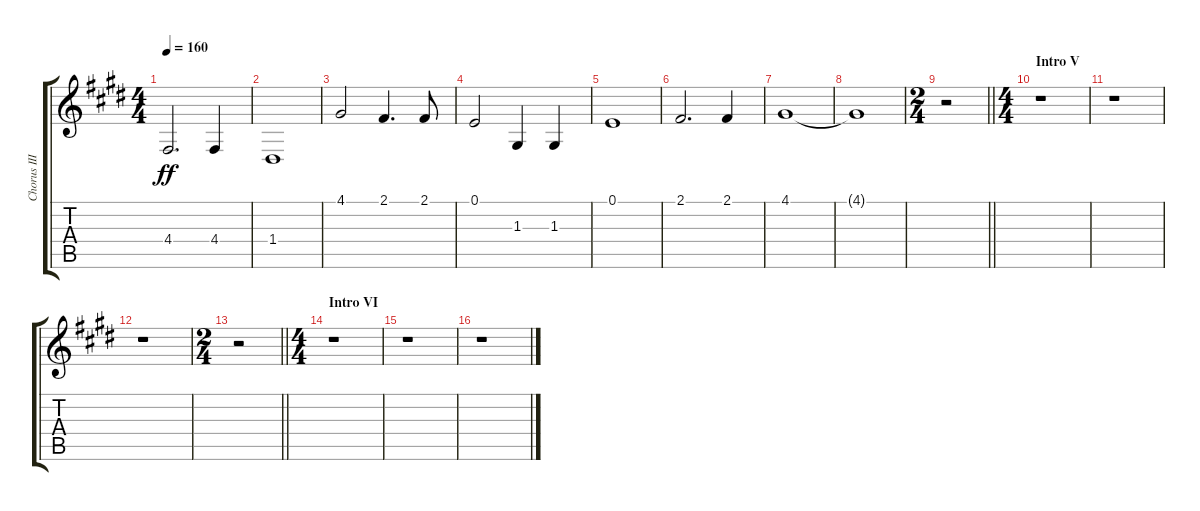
\track ("Chorus III" "Chorus III") {instrument voiceoohs}
\staff {score tabs}
\tuning (E4 B3 G3 D3 A2 E2) {hide}
\ts (4 4)
\tempo 160
\clef g2
\ks e
4.4.2{d dy ff} 4.4.4 |
1.4.1 |
4.1.2 2.1.4{d} 2.1.8 |
0.1.2 1.3.4 1.3.4 |
0.1.1 |
2.1.2{d} 2.1.4 |
4.1.1 |
4.1{t}.1 |
\ts (2 4)
\barLineRight lightlight
r.2 |
\ts (4 4)
\section ("" "Intro V")
r.1 |
r.1 |
r.1 |
\ts (2 4)
\barLineRight lightlight
r.2 |
\ts (4 4)
\section ("" "Intro VI")
r.1 |
r.1 |
r.1
